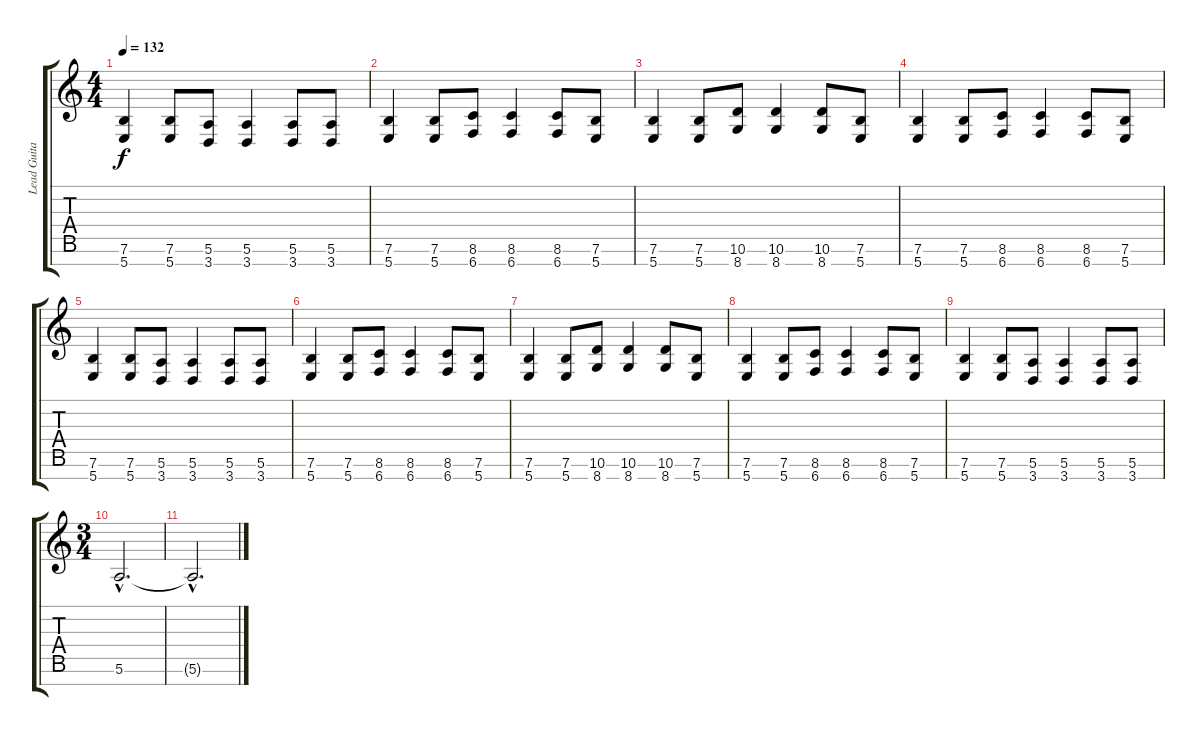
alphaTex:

\track ("Lead Guitar I" "Lead Guita") {instrument overdrivenguitar}
\staff {score tabs}
\tuning (E4 B3 G3 D3 A2 E2 B1) {hide}
\ts (4 4)
\tempo 132
\clef g2
\ks c
(7.6 5.7).4{dy f} (7.6 5.7).8 (5.6 3.7).8 (5.6 3.7).4 (5.6 3.7).8 (5.6 3.7).8 |
(7.6 5.7).4 (7.6 5.7).8 (8.6 6.7).8 (8.6 6.7).4 (8.6 6.7).8 (7.6 5.7).8 |
(7.6 5.7).4 (7.6 5.7).8 (10.6 8.7).8 (10.6 8.7).4 (10.6 8.7).8 (7.6 5.7).8 |
(7.6 5.7).4 (7.6 5.7).8 (8.6 6.7).8 (8.6 6.7).4 (8.6 6.7).8 (7.6 5.7).8 |
(7.6 5.7).4 (7.6 5.7).8 (5.6 3.7).8 (5.6 3.7).4 (5.6 3.7).8 (5.6 3.7).8 |
(7.6 5.7).4 (7.6 5.7).8 (8.6 6.7).8 (8.6 6.7).4 (8.6 6.7).8 (7.6 5.7).8 |
(7.6 5.7).4 (7.6 5.7).8 (10.6 8.7).8 (10.6 8.7).4 (10.6 8.7).8 (7.6 5.7).8 |
(7.6 5.7).4 (7.6 5.7).8 (8.6 6.7).8 (8.6 6.7).4 (8.6 6.7).8 (7.6 5.7).8 |
(7.6 5.7).4 (7.6 5.7).8 (5.6 3.7).8 (5.6 3.7).4 (5.6 3.7).8 (5.6 3.7).8 |
\ts (3 4)
5.6{hac}.2{d} |
5.6{hac t}.2{d}
